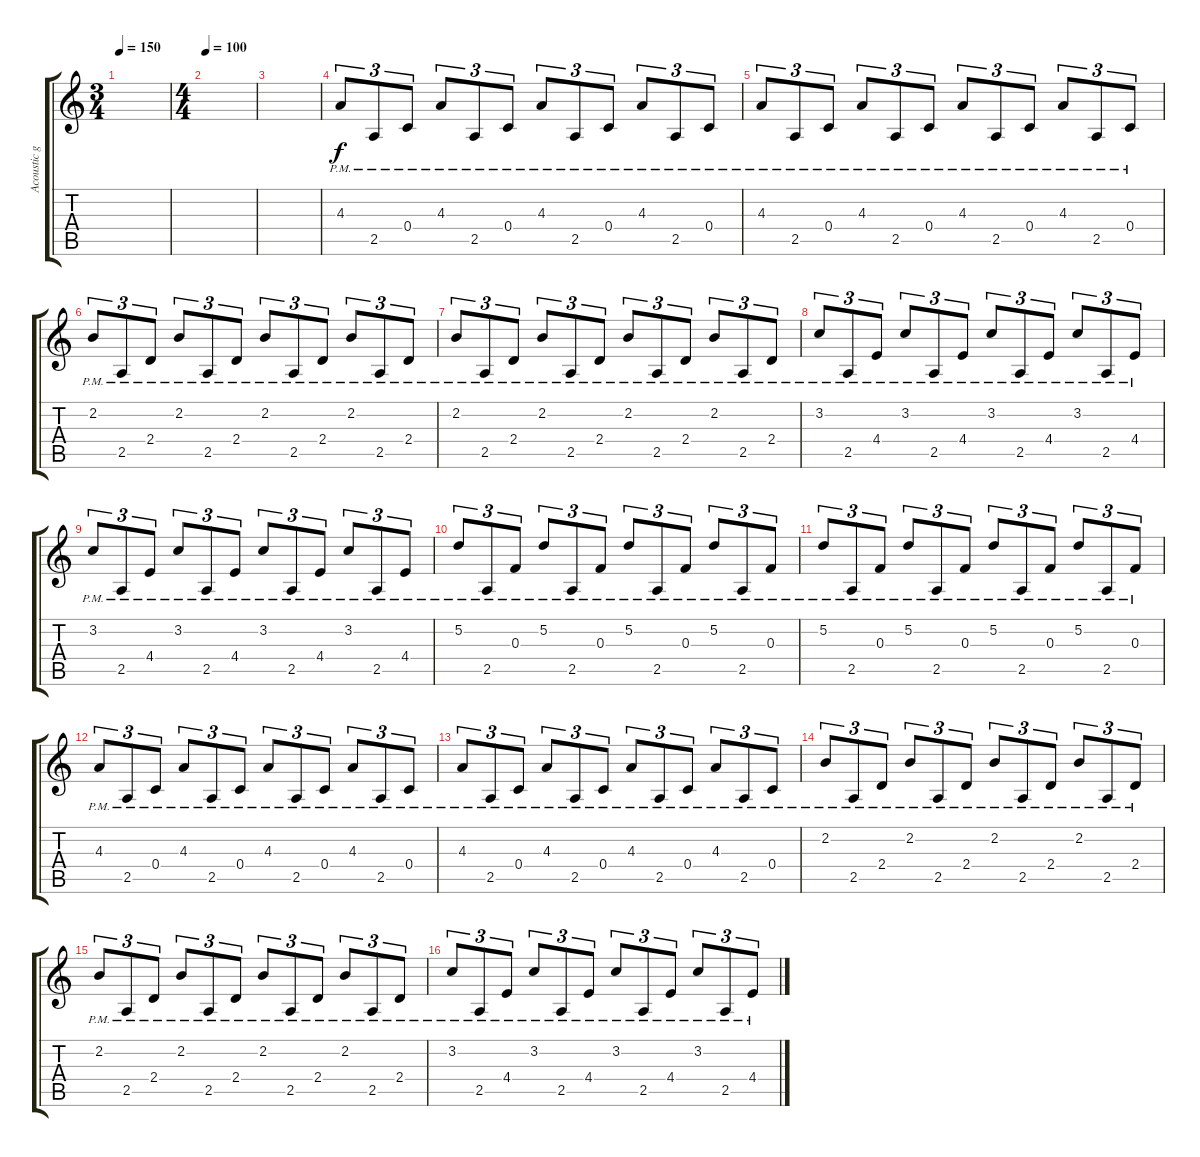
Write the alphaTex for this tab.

\track ("Acoustic guitar 2" "Acoustic g") {instrument acousticguitarsteel}
\staff {score tabs}
\tuning (D4 A3 F3 C3 G2 D2) {hide}
\ts (3 4)
\tempo 150
\clef g2
\ks c
|
\ts (4 4)
\tempo 100
|
|
4.3{pm}.8{tu (3 2)} 2.5{pm}.8{tu (3 2)} 0.4{pm}.8{tu (3 2)} 4.3{pm}.8{tu (3 2)} 2.5{pm}.8{tu (3 2)} 0.4{pm}.8{tu (3 2)} 4.3{pm}.8{tu (3 2)} 2.5{pm}.8{tu (3 2)} 0.4{pm}.8{tu (3 2)} 4.3{pm}.8{tu (3 2)} 2.5{pm}.8{tu (3 2)} 0.4{pm}.8{tu (3 2)} |
4.3{pm}.8{tu (3 2)} 2.5{pm}.8{tu (3 2)} 0.4{pm}.8{tu (3 2)} 4.3{pm}.8{tu (3 2)} 2.5{pm}.8{tu (3 2)} 0.4{pm}.8{tu (3 2)} 4.3{pm}.8{tu (3 2)} 2.5{pm}.8{tu (3 2)} 0.4{pm}.8{tu (3 2)} 4.3{pm}.8{tu (3 2)} 2.5{pm}.8{tu (3 2)} 0.4{pm}.8{tu (3 2)} |
2.2{pm}.8{tu (3 2)} 2.5{pm}.8{tu (3 2)} 2.4{pm}.8{tu (3 2)} 2.2{pm}.8{tu (3 2)} 2.5{pm}.8{tu (3 2)} 2.4{pm}.8{tu (3 2)} 2.2{pm}.8{tu (3 2)} 2.5{pm}.8{tu (3 2)} 2.4{pm}.8{tu (3 2)} 2.2{pm}.8{tu (3 2)} 2.5{pm}.8{tu (3 2)} 2.4{pm}.8{tu (3 2)} |
2.2{pm}.8{tu (3 2)} 2.5{pm}.8{tu (3 2)} 2.4{pm}.8{tu (3 2)} 2.2{pm}.8{tu (3 2)} 2.5{pm}.8{tu (3 2)} 2.4{pm}.8{tu (3 2)} 2.2{pm}.8{tu (3 2)} 2.5{pm}.8{tu (3 2)} 2.4{pm}.8{tu (3 2)} 2.2{pm}.8{tu (3 2)} 2.5{pm}.8{tu (3 2)} 2.4{pm}.8{tu (3 2)} |
3.2{pm}.8{tu (3 2)} 2.5{pm}.8{tu (3 2)} 4.4{pm}.8{tu (3 2)} 3.2{pm}.8{tu (3 2)} 2.5{pm}.8{tu (3 2)} 4.4{pm}.8{tu (3 2)} 3.2{pm}.8{tu (3 2)} 2.5{pm}.8{tu (3 2)} 4.4{pm}.8{tu (3 2)} 3.2{pm}.8{tu (3 2)} 2.5{pm}.8{tu (3 2)} 4.4{pm}.8{tu (3 2)} |
3.2{pm}.8{tu (3 2)} 2.5{pm}.8{tu (3 2)} 4.4{pm}.8{tu (3 2)} 3.2{pm}.8{tu (3 2)} 2.5{pm}.8{tu (3 2)} 4.4{pm}.8{tu (3 2)} 3.2{pm}.8{tu (3 2)} 2.5{pm}.8{tu (3 2)} 4.4{pm}.8{tu (3 2)} 3.2{pm}.8{tu (3 2)} 2.5{pm}.8{tu (3 2)} 4.4{pm}.8{tu (3 2)} |
5.2{pm}.8{tu (3 2)} 2.5{pm}.8{tu (3 2)} 0.3{pm}.8{tu (3 2)} 5.2{pm}.8{tu (3 2)} 2.5{pm}.8{tu (3 2)} 0.3{pm}.8{tu (3 2)} 5.2{pm}.8{tu (3 2)} 2.5{pm}.8{tu (3 2)} 0.3{pm}.8{tu (3 2)} 5.2{pm}.8{tu (3 2)} 2.5{pm}.8{tu (3 2)} 0.3{pm}.8{tu (3 2)} |
5.2{pm}.8{tu (3 2)} 2.5{pm}.8{tu (3 2)} 0.3{pm}.8{tu (3 2)} 5.2{pm}.8{tu (3 2)} 2.5{pm}.8{tu (3 2)} 0.3{pm}.8{tu (3 2)} 5.2{pm}.8{tu (3 2)} 2.5{pm}.8{tu (3 2)} 0.3{pm}.8{tu (3 2)} 5.2{pm}.8{tu (3 2)} 2.5{pm}.8{tu (3 2)} 0.3{pm}.8{tu (3 2)} |
4.3{pm}.8{tu (3 2)} 2.5{pm}.8{tu (3 2)} 0.4{pm}.8{tu (3 2)} 4.3{pm}.8{tu (3 2)} 2.5{pm}.8{tu (3 2)} 0.4{pm}.8{tu (3 2)} 4.3{pm}.8{tu (3 2)} 2.5{pm}.8{tu (3 2)} 0.4{pm}.8{tu (3 2)} 4.3{pm}.8{tu (3 2)} 2.5{pm}.8{tu (3 2)} 0.4{pm}.8{tu (3 2)} |
4.3{pm}.8{tu (3 2)} 2.5{pm}.8{tu (3 2)} 0.4{pm}.8{tu (3 2)} 4.3{pm}.8{tu (3 2)} 2.5{pm}.8{tu (3 2)} 0.4{pm}.8{tu (3 2)} 4.3{pm}.8{tu (3 2)} 2.5{pm}.8{tu (3 2)} 0.4{pm}.8{tu (3 2)} 4.3{pm}.8{tu (3 2)} 2.5{pm}.8{tu (3 2)} 0.4{pm}.8{tu (3 2)} |
2.2{pm}.8{tu (3 2)} 2.5{pm}.8{tu (3 2)} 2.4{pm}.8{tu (3 2)} 2.2{pm}.8{tu (3 2)} 2.5{pm}.8{tu (3 2)} 2.4{pm}.8{tu (3 2)} 2.2{pm}.8{tu (3 2)} 2.5{pm}.8{tu (3 2)} 2.4{pm}.8{tu (3 2)} 2.2{pm}.8{tu (3 2)} 2.5{pm}.8{tu (3 2)} 2.4{pm}.8{tu (3 2)} |
2.2{pm}.8{tu (3 2)} 2.5{pm}.8{tu (3 2)} 2.4{pm}.8{tu (3 2)} 2.2{pm}.8{tu (3 2)} 2.5{pm}.8{tu (3 2)} 2.4{pm}.8{tu (3 2)} 2.2{pm}.8{tu (3 2)} 2.5{pm}.8{tu (3 2)} 2.4{pm}.8{tu (3 2)} 2.2{pm}.8{tu (3 2)} 2.5{pm}.8{tu (3 2)} 2.4{pm}.8{tu (3 2)} |
3.2{pm}.8{tu (3 2)} 2.5{pm}.8{tu (3 2)} 4.4{pm}.8{tu (3 2)} 3.2{pm}.8{tu (3 2)} 2.5{pm}.8{tu (3 2)} 4.4{pm}.8{tu (3 2)} 3.2{pm}.8{tu (3 2)} 2.5{pm}.8{tu (3 2)} 4.4{pm}.8{tu (3 2)} 3.2{pm}.8{tu (3 2)} 2.5{pm}.8{tu (3 2)} 4.4{pm}.8{tu (3 2)}
